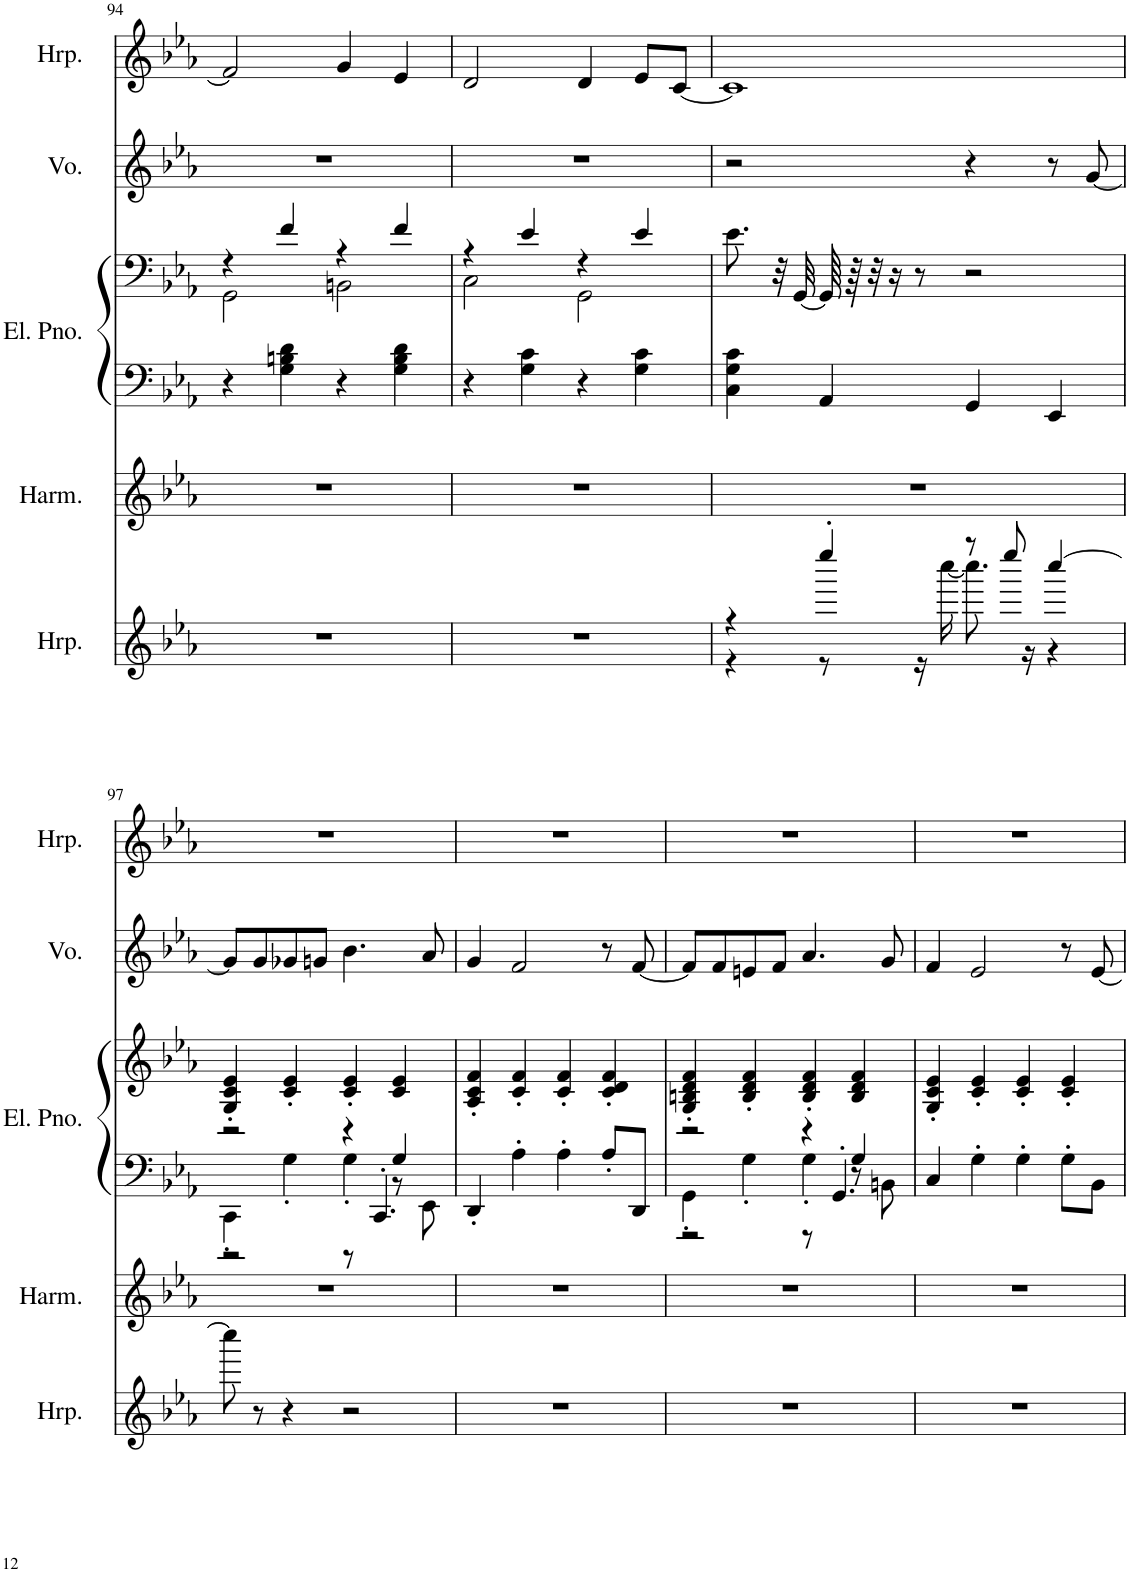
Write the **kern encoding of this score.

**kern	**kern	**kern	**kern	**kern	**kern
*part5	*part4	*part3	*part3	*part2	*part1
*staff6	*staff5	*staff4	*staff3	*staff2	*staff1
*I"Harp, Music Box	*I"Harmonica, Accordion	*I"Electric Piano, Piano	*	*I"Voice, Voice Oohs	*I"Harp, Vibraphone
*I'Hrp.	*I'Harm.	*I'El. Pno.	*	*I'Vo.	*I'Hrp.
!!LO:PB:g=z
*clefG2	*clefG2	*clefF4	*clefF4	*clefG2	*clefF4
*k[b-e-a-]	*k[b-e-a-]	*k[b-e-a-]	*k[b-e-a-]	*k[b-e-a-]	*k[b-e-a-]
*M4/4	*M4/4	*M4/4	*M4/4	*M4/4	*M4/4
=94	=94	=94	=94	=94	=94
*	*	*	*^	*	*
1r	1r	4r	4r	2GG\	1r	2f/]
.	.	4G\ 4Bn\ 4d\	4f/	.	.	.
.	.	4r	4r	2BBn\	.	4g/
.	.	4G\ 4B\ 4d\	4f/	.	.	4e-/
=95	=95	=95	=95	=95	=95	=95
1r	1r	4r	4r	2C\	1r	2d/
.	.	4G\ 4c\	4e-/	.	.	.
.	.	4r	4r	2GG\	.	4d/
.	.	4G\ 4c\	4e-/	.	.	8e-/L
.	.	.	.	.	.	[8c/J
*	*	*	*v	*v	*	*
=96	=96	=96	=96	=96	=96
*^	*	*	*	*	*
4r	4r	1r	4C\ 4G\ 4c\	8.e-\	2r	1c]
.	.	.	.	32r	.	.
.	.	.	.	[32GG/	.	.
4eeee-'/	8r	.	4AA-/	64GG/]	.	.
.	.	.	.	64r	.	.
.	.	.	.	32r	.	.
.	.	.	.	16r	.	.
.	16r	.	.	8r	.	.
.	[16cccc\	.	.	.	.	.
8r	8.cccc\]	.	4GG/	2r	4r	.
8eeee-/	.	.	.	.	.	.
.	16r	.	.	.	.	.
[4cccc/	4r	.	4EE-/	.	8r	.
.	.	.	.	.	[8g/	.
*v	*v	*	*	*	*	*
!!LO:LB:g=z
=97	=97	=97	=97	=97	=97
*	*	*^	*	*	*
*	*	*	*^	*	*	*
8cccc\]	1r	2r	4CC'\	2r	4G/' 4c/' 4e-/'	8g/L]	1r
8r	.	.	.	.	.	8g/	.
4r	.	.	4G'\	.	4c/' 4e-/'	8g-X/	.
.	.	.	.	.	.	8gn/J	.
2r	.	4r	4G'\	8r	4c/' 4e-/'	4.b-\	.
.	.	.	.	4.CC'/	.	.	.
.	.	4G/	8r	.	4c/ 4e-/	.	.
.	.	.	8EE-\	.	.	8a-/	.
*	*	*v	*v	*v	*	*	*
=98	=98	=98	=98	=98	=98
1r	1r	4DD'/	4A-/' 4c/' 4f/'	4g/	1r
.	.	4A-'\	4c/' 4f/'	2f/	.
.	.	4A-'\	4c/' 4f/'	.	.
.	.	8A-'/L	4c/' 4d/' 4f/'	8r	.
.	.	8DD/J	.	[8f/	.
=99	=99	=99	=99	=99	=99
*	*	*^	*	*	*
*	*	*	*^	*	*	*
1r	1r	2r	4GG'\	2r	4G/' 4Bn/' 4d/' 4f/'	8f/L]	1r
.	.	.	.	.	.	8f/	.
.	.	.	4G'\	.	4B/' 4d/' 4f/'	8en/	.
.	.	.	.	.	.	8f/J	.
.	.	4r	4G'\	8r	4B/' 4d/' 4f/'	4.a-/	.
.	.	.	.	4.GG'/	.	.	.
.	.	4G/	8r	.	4B/ 4d/ 4f/	.	.
.	.	.	8BBn\	.	.	8g/	.
*	*	*v	*v	*v	*	*	*
=100	=100	=100	=100	=100	=100
1r	1r	4C/	4G/' 4c/' 4e-/'	4f/	1r
.	.	4G'\	4c/' 4e-/'	2e-/	.
.	.	4G'\	4c/' 4e-/'	.	.
.	.	8G'\L	4c/' 4e-/'	8r	.
.	.	8BB-\J	.	[8e-/	.
=	=	=	=	=	=
*-	*-	*-	*-	*-	*-
